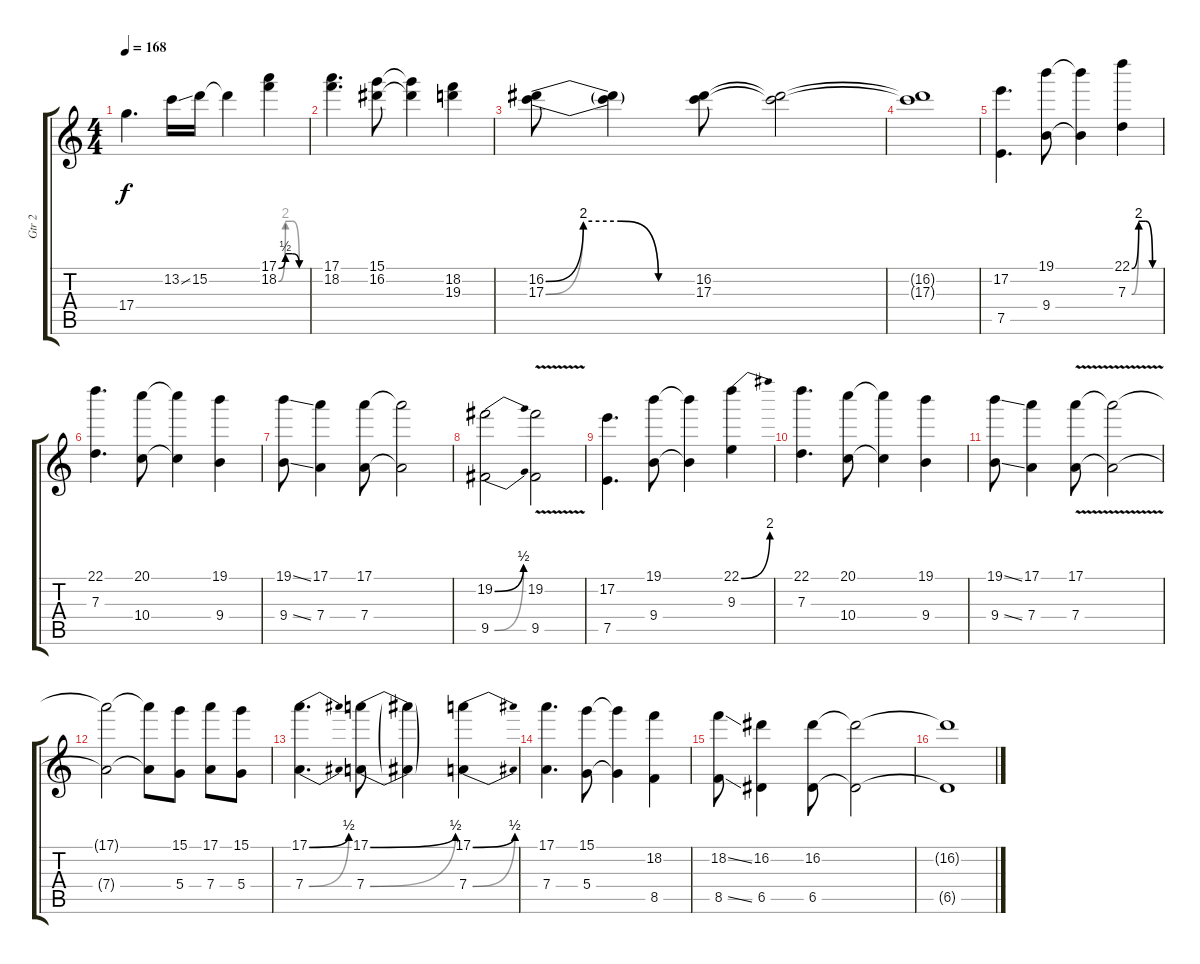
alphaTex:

\track ("Gtr 2" "Gtr 2") {instrument distortionguitar}
\staff {score tabs}
\tuning (E4 B3 G3 D3 A2 E2) {hide}
\ts (4 4)
\tempo 168
\clef g2
\ks c
17.4{t}.4{d dy f} 13.2{ss}.16 15.2.16 15.2{t}.4 (17.1{be (custom 0 0 15 2 30 2 45 0 60 0)} 18.2{be (custom 0 0 15 8 30 8 45 0 60 0)}).4 |
(17.1 18.2).4{d} (15.1 16.2).8 (15.1{t} 16.2{t}).4 (18.2 19.3).4 |
(16.2{be (custom 0 0 15 8 30 8 45 0 60 0)} 17.3{be (custom 0 0 15 8 30 8 45 0 60 0)}).8 (16.2{t} 17.3{t}).4 (16.2 17.3).8 (16.2{t} 17.3{t}).2 |
(16.2{t} 17.3{t}).1 |
(17.2 7.5).4{d} (19.1 9.4).8 (19.1{t} 9.4{t}).4 (22.1{be (custom 0 0 15 8 30 8 45 0 60 0)} 7.3{be (custom 0 0 15 8 30 8 45 0 60 0)}).4 |
(22.1 7.3).4{d} (20.1 10.4).8 (20.1{t} 10.4{t}).4 (19.1 9.4).4 |
(19.1{ss} 9.4{ss}).8 (17.1 7.4).4 (17.1 7.4).8 (17.1{t} 7.4{t}).2 |
(19.2{be (bend 0 0 60 2)} 9.5{be (bend 0 0 60 2)}).2 (19.2{v} 9.5{v}).2 |
(17.2 7.5).4{d} (19.1 9.4).8 (19.1{t} 9.4{t}).4 (22.1{be (bend 0 0 60 8)} 9.3).4 |
(22.1 7.3).4{d} (20.1 10.4).8 (20.1{t} 10.4{t}).4 (19.1 9.4).4 |
(19.1{ss} 9.4{ss}).8 (17.1 7.4).4 (17.1{v} 7.4{v}).8 (17.1{t} 7.4{t}).2 |
(17.1{t} 7.4{t}).2 (17.1{t} 7.4{t}).8 (15.1 5.4).8 (17.1 7.4).8 (15.1 5.4).8 |
(17.1{be (bend 0 0 60 2)} 7.4{be (bend 0 0 60 2)}).4{d} (17.1{be (bend 0 0 60 2)} 7.4{be (bend 0 0 60 2)}).8 (17.1{t} 7.4{t}).4 (17.1{be (bend 0 0 60 2)} 7.4{be (bend 0 0 60 2)}).4 |
(17.1 7.4).4{d} (15.1 5.4).8 (15.1{t} 5.4{t}).4 (18.2 8.5).4 |
(18.2{ss} 8.5{ss}).8 (16.2 6.5).4 (16.2 6.5).8 (16.2{t} 6.5{t}).2 |
(16.2{t} 6.5{t}).1
